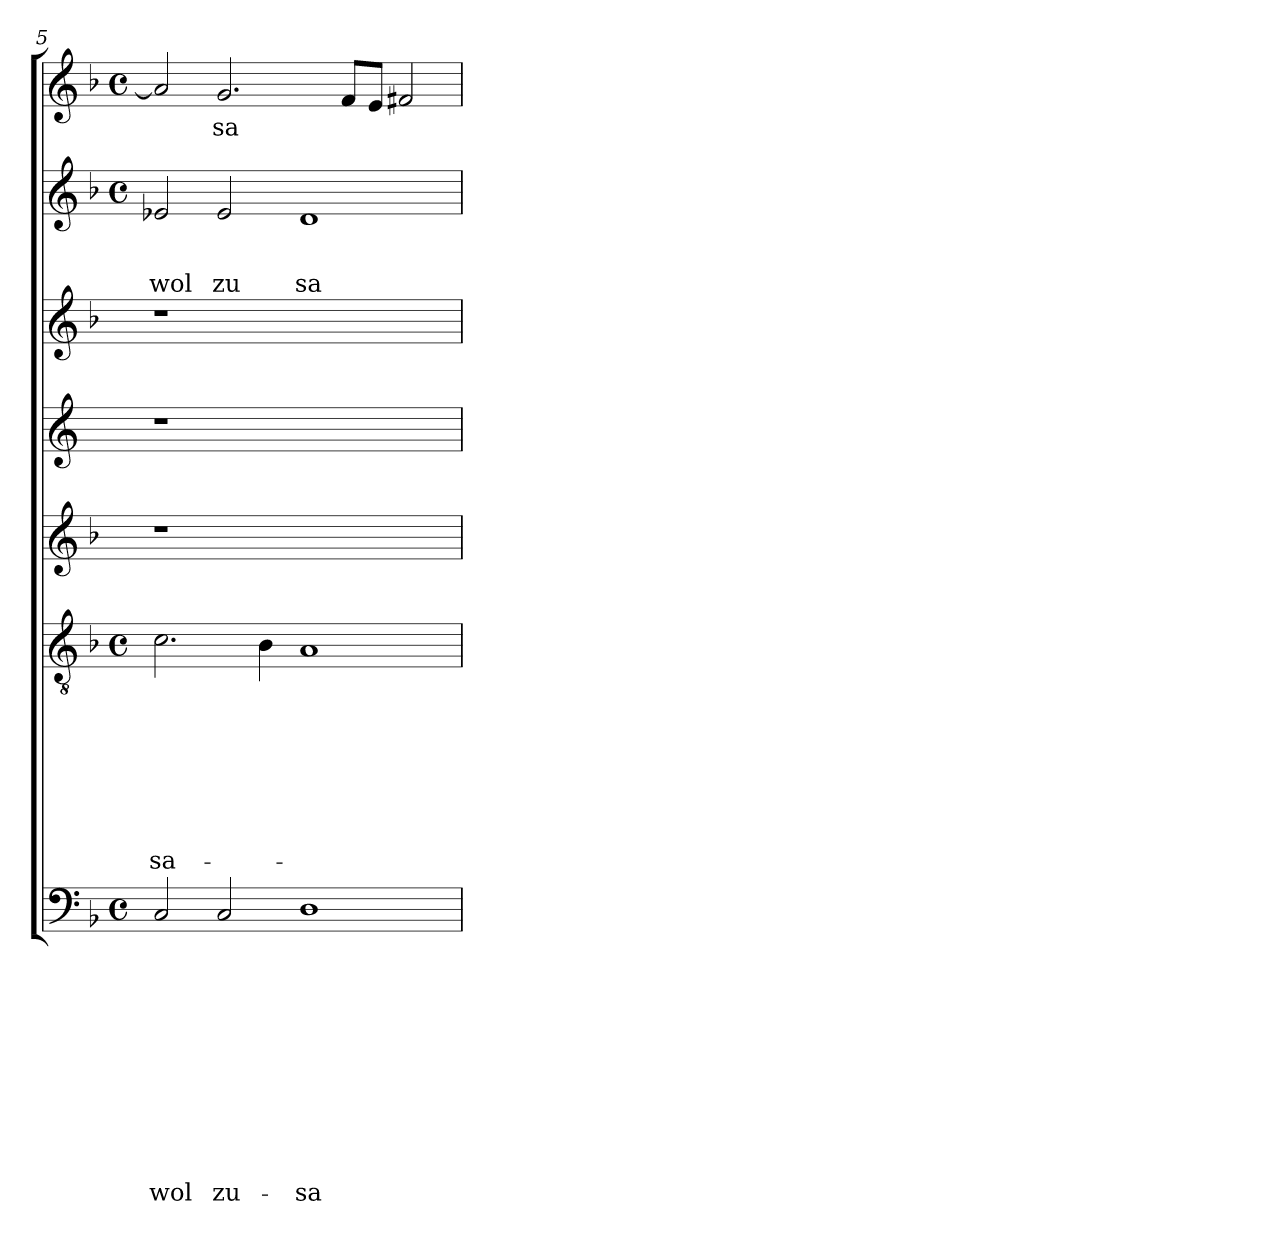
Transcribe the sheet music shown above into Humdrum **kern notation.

**kern	**text	**text	**text	**text	**text	**text	**text	**text	**text	**text	**text	**kern	**text	**text	**text	**text	**text	**text	**text	**text	**kern	**kern	**kern	**kern	**text	**text	**text	**kern	**text
*part7	*part7	*part7	*part7	*part7	*part7	*part7	*part7	*part7	*part7	*part7	*part7	*part6	*part6	*part6	*part6	*part6	*part6	*part6	*part6	*part6	*part5	*part4	*part3	*part2	*part2	*part2	*part2	*part1	*part1
*staff7	*staff7	*staff7	*staff7	*staff7	*staff7	*staff7	*staff7	*staff7	*staff7	*staff7	*staff7	*staff6	*staff6	*staff6	*staff6	*staff6	*staff6	*staff6	*staff6	*staff6	*staff5	*staff4	*staff3	*staff2	*staff2	*staff2	*staff2	*staff1	*staff1
*clefF4	*	*	*	*	*	*	*	*	*	*	*	*clefGv2	*	*	*	*	*	*	*	*	*clefG2	*clefG2	*clefG2	*clefG2	*	*	*	*clefG2	*
*	*	*	*	*	*	*	*	*	*	*	*	*	*	*	*	*	*	*	*	*	*	*ITrd-3c-5	*	*	*	*	*	*	*
*k[b-]	*	*	*	*	*	*	*	*	*	*	*	*k[b-]	*	*	*	*	*	*	*	*	*k[b-]	*k[b-]	*k[b-]	*k[b-]	*	*	*	*k[b-]	*
*F:	*	*	*	*	*	*	*	*	*	*	*	*F:	*	*	*	*	*	*	*	*	*F:	*F:	*F:	*F:	*	*	*	*F:	*
*M4/4	*	*	*	*	*	*	*	*	*	*	*	*M4/4	*	*	*	*	*	*	*	*	*	*	*	*M4/4	*	*	*	*M4/4	*
*met(c)	*	*	*	*	*	*	*	*	*	*	*	*met(c)	*	*	*	*	*	*	*	*	*	*	*	*met(c)	*	*	*	*met(c)	*
=5	=5	=5	=5	=5	=5	=5	=5	=5	=5	=5	=5	=5	=5	=5	=5	=5	=5	=5	=5	=5	=5	=5	=5	=5	=5	=5	=5	=5	=5
!	!	!	!	!	!	!	!	!	!	!	!LO:LY:b	!	!	!	!	!	!	!	!	!LO:LY:b	!	!	!	!	!	!	!LO:LY:b	!	!
2C/	.	.	.	.	.	.	.	.	.	.	wol	2.c\	.	.	.	.	.	.	.	-sa-	1r	1r	1r	2e-X/	.	.	wol	2a/]	.
!	!	!	!	!	!	!	!	!	!	!	!LO:LY:b	!	!	!	!	!	!	!	!	!	!	!	!	!	!	!	!LO:LY:b	!	!LO:LY:b
2C/	.	.	.	.	.	.	.	.	.	.	zu-	.	.	.	.	.	.	.	.	.	.	.	.	2e-/	.	.	zu	2.g/	sa
.	.	.	.	.	.	.	.	.	.	.	.	4B-\	.	.	.	.	.	.	.	.	.	.	.	.	.	.	.	.	.
!	!	!	!	!	!	!	!	!	!	!	!LO:LY:b	!	!	!	!	!	!	!	!	!	!	!	!	!	!	!	!LO:LY:b	!	!
1D	.	.	.	.	.	.	.	.	.	.	-sa-	1A	.	.	.	.	.	.	.	.	1ryy	1ryy	1ryy	1d	.	.	sa	.	.
.	.	.	.	.	.	.	.	.	.	.	.	.	.	.	.	.	.	.	.	.	.	.	.	.	.	.	.	8f/L	.
.	.	.	.	.	.	.	.	.	.	.	.	.	.	.	.	.	.	.	.	.	.	.	.	.	.	.	.	8e/J	.
.	.	.	.	.	.	.	.	.	.	.	.	.	.	.	.	.	.	.	.	.	.	.	.	.	.	.	.	2f#X/	.
=	=	=	=	=	=	=	=	=	=	=	=	=	=	=	=	=	=	=	=	=	=	=	=	=	=	=	=	=	=
*-	*-	*-	*-	*-	*-	*-	*-	*-	*-	*-	*-	*-	*-	*-	*-	*-	*-	*-	*-	*-	*-	*-	*-	*-	*-	*-	*-	*-	*-
